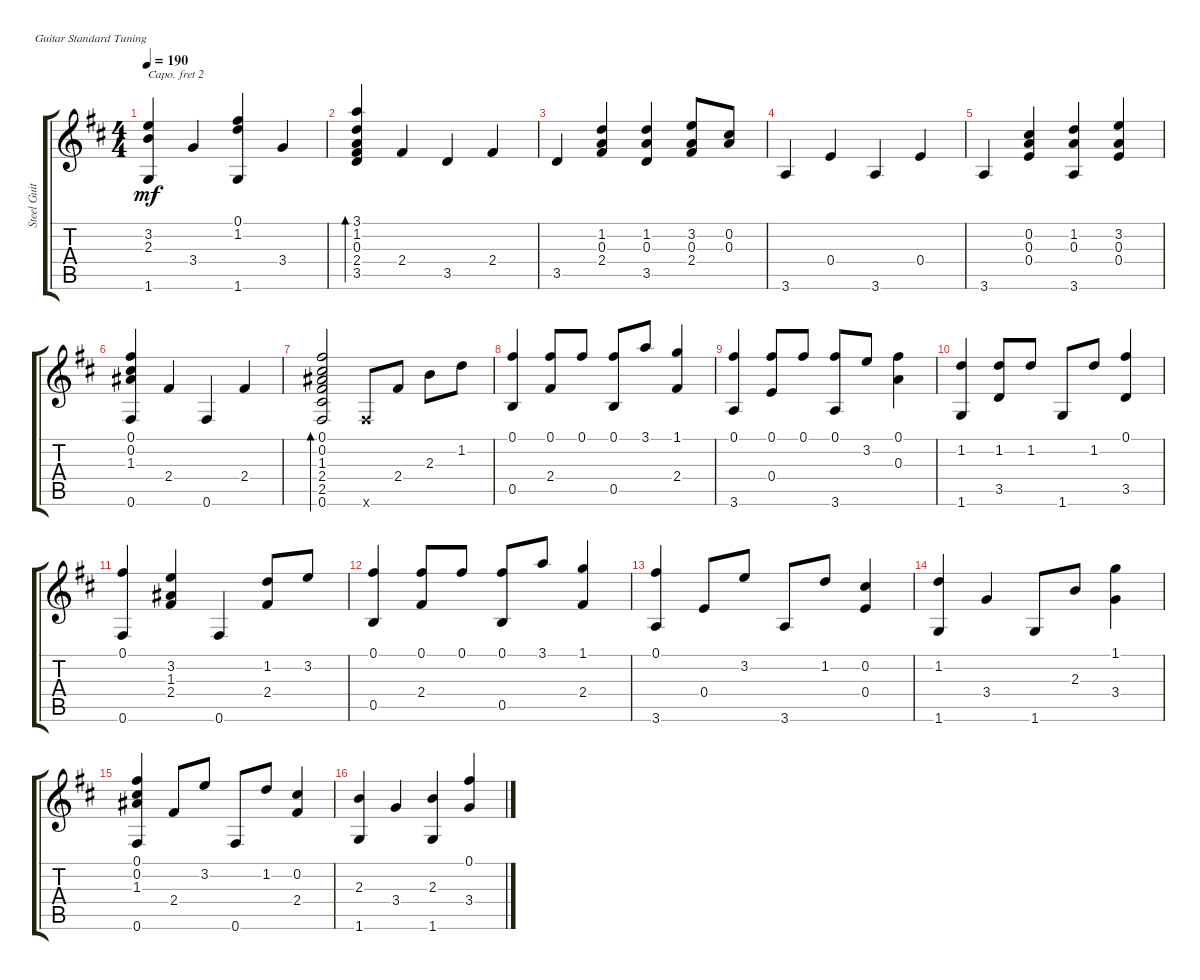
\defaultSystemsLayout 4
\bracketExtendMode groupsimilarinstruments
\otherSystemsTrackNameOrientation horizontal
\track ("Steel Guitar" "Steel Guit") {instrument acousticguitarsteel}
\staff {score tabs}
\capo 2
\tuning (E4 B3 G3 D3 A2 E2)
\ts (4 4)
\tempo 190
\clef g2
\ks d
(1.6{acc forcenatural} 2.3{acc forcenatural} 3.2{acc forcenatural}).4{dy mf beam Up} 3.4{acc forcenatural}.4{beam Up} (1.6{acc forcenatural} 0.1{acc forcenatural} 1.2{acc forcenatural}).4{beam Up} 3.4{acc forcenatural}.4{beam Up} |
(3.5{acc forcenatural} 2.4{acc forcenatural} 0.3{acc forcenatural} 1.2{acc forcenatural} 3.1{acc forcenatural}).4{bd 51 beam Up} 2.4{acc forcenatural}.4{beam Up} 3.5{acc forcenatural}.4{beam Up} 2.4{acc forcenatural}.4{beam Up} |
3.5{acc forcenatural}.4{beam Up} (2.4{acc forcenatural} 0.3{acc forcenatural} 1.2{acc forcenatural}).4{beam Up} (1.2{acc forcenatural} 0.3{acc forcenatural} 3.5{acc forcenatural}).4{beam Up} (2.4{acc forcenatural} 0.3{acc forcenatural} 3.2{acc forcenatural}).8{beam Up} (0.2{acc forcenatural} 0.3{acc forcenatural}).8{beam Up} |
3.6{acc forcenatural}.4{beam Up} 0.4{acc forcenatural}.4{beam Up} 3.6{acc forcenatural}.4{beam Up} 0.4{acc forcenatural}.4{beam Up} |
3.6{acc forcenatural}.4{beam Up} (0.2{acc forcenatural} 0.3{acc forcenatural} 0.4{acc forcenatural}).4{beam Up} (1.2{acc forcenatural} 0.3{acc forcenatural} 3.6{acc forcenatural}).4{beam Up} (3.2{acc forcenatural} 0.3{acc forcenatural} 0.4{acc forcenatural}).4{beam Up} |
(1.3{acc #} 0.2{acc forcenatural} 0.1{acc forcenatural} 0.6{acc forcenatural}).4{beam Up} 2.4{acc forcenatural}.4{beam Up} 0.6{acc forcenatural}.4{beam Up} 2.4{acc forcenatural}.4{beam Up} |
(0.6{acc forcenatural} 2.5{acc forcenatural} 2.4{acc forcenatural} 1.3{acc #} 0.2{acc forcenatural} 0.1{acc forcenatural}).2{bd 51 beam Up} 0.6{x acc forcenatural}.8{beam Up} 2.4{acc forcenatural}.8{beam Up} 2.3{acc forcenatural}.8{beam Down} 1.2{acc forcenatural}.8{beam Down} |
(0.1{acc forcenatural} 0.5{acc forcenatural}).4{beam Up} (0.1{acc forcenatural} 2.4{acc forcenatural}).8{beam Up} 0.1{acc forcenatural}.8{beam Up} (0.1{acc forcenatural} 0.5{acc forcenatural}).8{beam Up} 3.1{acc forcenatural}.8{beam Up} (1.1{acc forcenatural} 2.4{acc forcenatural}).4{beam Up} |
(0.1{acc forcenatural} 3.6{acc forcenatural}).4{beam Up} (0.1{acc forcenatural} 0.4{acc forcenatural}).8{beam Up} 0.1{acc forcenatural}.8{beam Up} (0.1{acc forcenatural} 3.6{acc forcenatural}).8{beam Up} 3.2{acc forcenatural}.8{beam Up} (0.1{acc forcenatural} 0.3{acc forcenatural}).4{beam Down} |
(1.2{acc forcenatural} 1.6{acc forcenatural}).4{beam Up} (3.5{acc forcenatural} 1.2{acc forcenatural}).8{beam Up} 1.2{acc forcenatural}.8{beam Up} 1.6{acc forcenatural}.8{beam Up} 1.2{acc forcenatural}.8{beam Up} (0.1{acc forcenatural} 3.5{acc forcenatural}).4{beam Up} |
(0.6{acc forcenatural} 0.1{acc forcenatural}).4{beam Up} (3.2{acc forcenatural} 1.3{acc #} 2.4{acc forcenatural}).4{beam Up} 0.6{acc forcenatural}.4{beam Up} (2.4{acc forcenatural} 1.2{acc forcenatural}).8{beam Up} 3.2{acc forcenatural}.8{beam Up} |
(0.1{acc forcenatural} 0.5{acc forcenatural}).4{beam Up} (0.1{acc forcenatural} 2.4{acc forcenatural}).8{beam Up} 0.1{acc forcenatural}.8{beam Up} (0.1{acc forcenatural} 0.5{acc forcenatural}).8{beam Up} 3.1{acc forcenatural}.8{beam Up} (1.1{acc forcenatural} 2.4{acc forcenatural}).4{beam Up} |
(0.1{acc forcenatural} 3.6{acc forcenatural}).4{beam Up} 0.4{acc forcenatural}.8{beam Up} 3.2{acc forcenatural}.8{beam Up} 3.6{acc forcenatural}.8{beam Up} 1.2{acc forcenatural}.8{beam Up} (0.2{acc forcenatural} 0.4{acc forcenatural}).4{beam Up} |
(1.2{acc forcenatural} 1.6{acc forcenatural}).4{beam Up} 3.4{acc forcenatural}.4{beam Up} 1.6{acc forcenatural}.8{beam Up} 2.3{acc forcenatural}.8{beam Up} (1.1{acc forcenatural} 3.4{acc forcenatural}).4{beam Down} |
(1.3{acc #} 0.2{acc forcenatural} 0.1{acc forcenatural} 0.6{acc forcenatural}).4{beam Up} 2.4{acc forcenatural}.8{beam Up} 3.2{acc forcenatural}.8{beam Up} 0.6{acc forcenatural}.8{beam Up} 1.2{acc forcenatural}.8{beam Up} (0.2{acc forcenatural} 2.4{acc forcenatural}).4{beam Up} |
(2.3{acc forcenatural} 1.6{acc forcenatural}).4{beam Up} 3.4{acc forcenatural}.4{beam Up} (2.3{acc forcenatural} 1.6{acc forcenatural}).4{beam Up} (3.4{acc forcenatural} 0.1{acc forcenatural}).4{beam Up}
